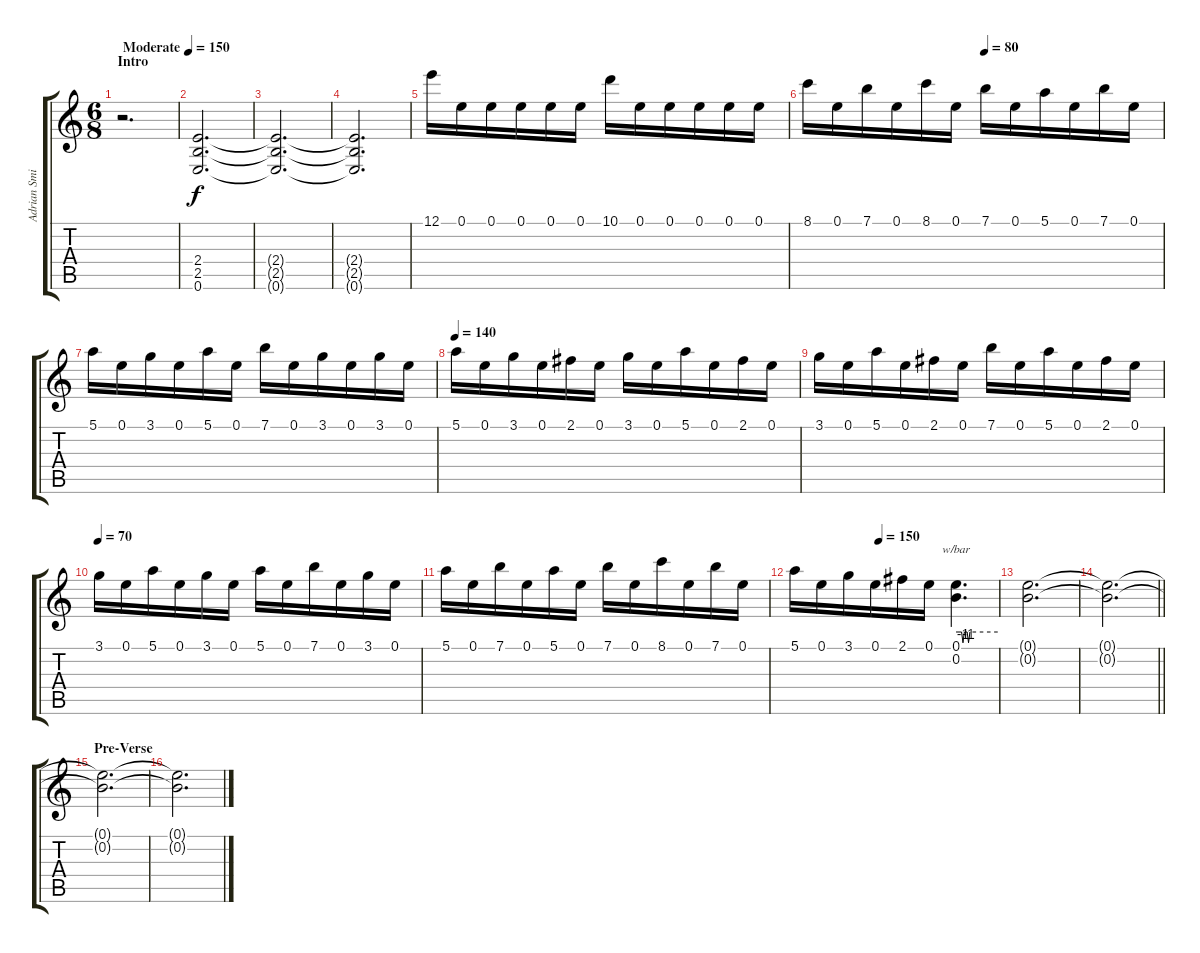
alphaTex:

\track ("Adrian Smith" "Adrian Smi") {instrument distortionguitar}
\staff {score tabs}
\tuning (E4 B3 G3 D3 A2 E2) {hide}
\ts (6 8)
\section ("" "Intro")
\tempo (150 "Moderate")
\clef g2
\ks c
r.2{d dy f instrument distortionguitar} |
(2.4 2.5 0.6).2{d} |
(2.4{t} 2.5{t} 0.6{t}).2{d} |
(2.4{t} 2.5{t} 0.6{t}).2{d} |
12.1.16{volume 5 instrument distortionguitar} 0.1.16 0.1.16 0.1.16 0.1.16 0.1.16 10.1.16 0.1.16 0.1.16 0.1.16 0.1.16 0.1.16 |
\tempo (80 0.5)
8.1.16 0.1.16 7.1.16 0.1.16 8.1.16 0.1.16 7.1.16 0.1.16 5.1.16 0.1.16 7.1.16 0.1.16 |
5.1.16 0.1.16 3.1.16 0.1.16 5.1.16 0.1.16 7.1.16 0.1.16 3.1.16 0.1.16 3.1.16 0.1.16 |
\tempo 140
5.1.16 0.1.16 3.1.16 0.1.16 2.1.16 0.1.16 3.1.16 0.1.16 5.1.16 0.1.16 2.1.16 0.1.16 |
3.1.16 0.1.16 5.1.16 0.1.16 2.1.16 0.1.16 7.1.16 0.1.16 5.1.16 0.1.16 2.1.16 0.1.16 |
\tempo 70
3.1.16 0.1.16 5.1.16 0.1.16 3.1.16 0.1.16 5.1.16 0.1.16 7.1.16 0.1.16 3.1.16 0.1.16 |
5.1.16 0.1.16 7.1.16 0.1.16 5.1.16 0.1.16 7.1.16 0.1.16 8.1.16 0.1.16 7.1.16 0.1.16 |
\tempo (150 0.4166666666666667)
5.1.16 0.1.16 3.1.16 0.1.16 2.1.16 0.1.16 (0.1 0.2).4{d tbe (custom default 0 0 8 0 10 -4 12 0 16 0 18 -4 20 0 60 0)} |
(0.1{t} 0.2{t}).2{d} |
\barLineRight lightlight
(0.1{t} 0.2{t}).2{d} |
\section ("" "Pre-Verse")
(0.1{t} 0.2{t}).2{d volume 0} |
(0.1{t} 0.2{t}).2{d}
